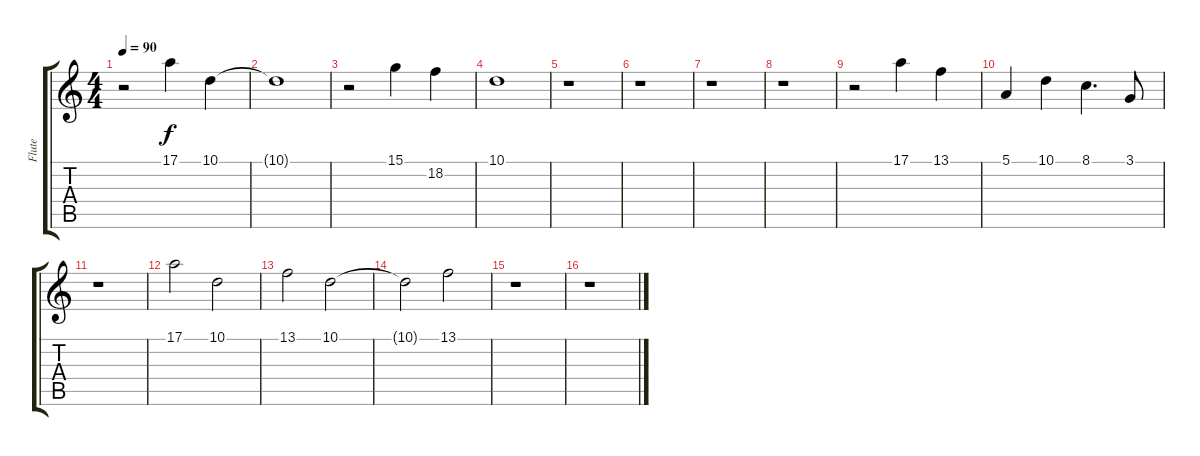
\track ("Flute" "Flute") {instrument flute}
\staff {score tabs}
\tuning (E4 B3 G3 D3 A2 E2) {hide}
\ts (4 4)
\tempo 90
\clef g2
\ks c
r.2{dy f} 17.1.4 10.1.4 |
10.1{t}.1 |
r.2 15.1.4 18.2.4 |
10.1.1 |
r.1 |
r.1 |
r.1 |
r.1 |
r.2 17.1.4 13.1.4 |
5.1.4 10.1.4 8.1.4{d} 3.1.8 |
r.1 |
17.1.2 10.1.2 |
13.1.2 10.1.2 |
10.1{t}.2 13.1.2 |
r.1 |
r.1
